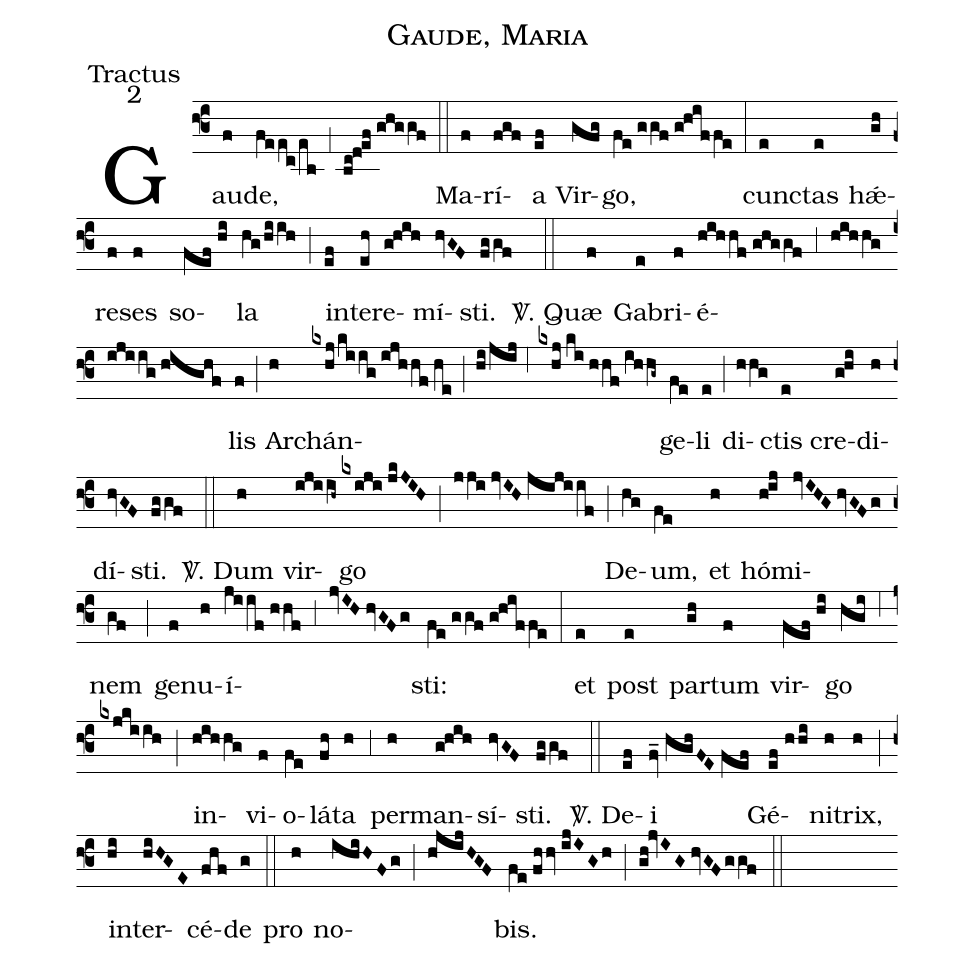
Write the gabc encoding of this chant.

name:Gaude, Maria;
office-part:Tractus;
mode:2;
%%
(f3) Gau(f)de,(feec/eb) (,1) (bc!d!ef//ghggf) (::)
Ma(f)rí(fgf)a(ef) Vir(gfg)go,(fe//ggf//g!hiffe) (:)
cun(e)ctas(e) h{<sp>'ae</sp>}(gh)re(f)ses(f) so(fef//hi)la(hg/hiih) (;) in(ef)te(eh)re(g!hih)mí(hvGF)sti.(fggf) (::)

<sp>V/</sp>. Quæ(f) Ga(e)bri(f)é(hihhf//ghggf)(,3)(hihhg//ijiig//highf)lis(f) (;) Ar(h)chán(kxhj/kiig//ijhhf//he)(;)(hi/jij,6kxhj//ki//hhf//ihhg~)ge(fe)li(e) (;) di(hhg)ctis(e) cre(g!hi)di(h)dí(hvGF)sti.(fggf) (::)

<sp>V/</sp>. Dum(h) vir(ijiih~)go(kxiji//jkJIH) (;) (jji//jvIH//jijiif) (;) De(hg)um,(fe) et(h) hó(h!ij)mi(jvIHG//hvGFg)nem(gf) (;) ge(f)nu(h)í(jiif//hhf)(,3)(jvIH//hvGFg)sti:(fe//ggf//g!hiffe) (:)
et(e) post(e) par(gh)tum(f) vir(fef//hi)go(hgi) (,6) (kxjkiih) (;) in(hihhg)vi(f)o(fe)lá(fh)ta(h) (,3) per(h)man(g!hih)sí(hvGF)sti.(fggf) (::)

<sp>V/</sp>. De(ef)i(fv_//hghFE//fef) Gé(ef//hhi)ni(h)trix,(h) (;) in(hi)ter(hiHGE)cé(fhf)de(g) (::)
pro(h) no(ihiHFg)(;)(hjijHGF)bis.(fe//fhhv//ijIGh) (;) (gh!jvIG//hvGF/ggf) (::)
